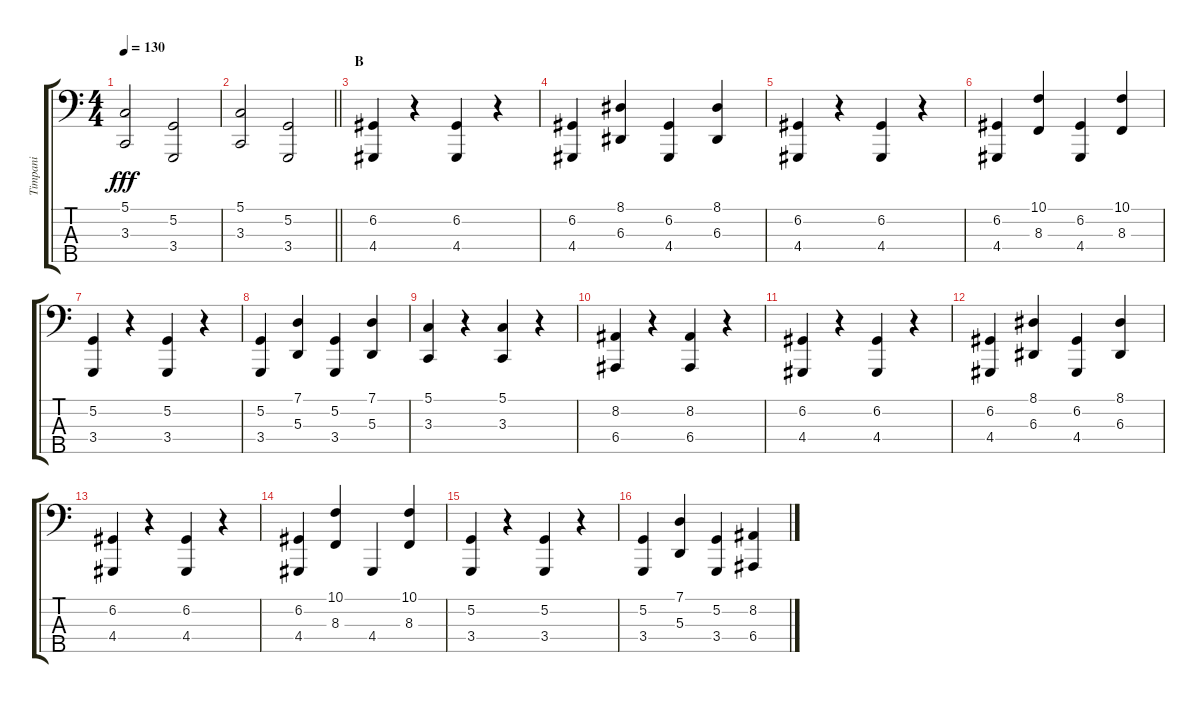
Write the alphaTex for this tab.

\track ("Timpani" "Timpani") {instrument timpani}
\staff {score tabs}
\tuning (G2 D2 A1 E1 B0) {hide}
\ts (4 4)
\tempo 130
\clef f4
\ks c
(5.1 3.3).2{dy fff} (5.2 3.4).2 |
\barLineRight lightlight
(5.1 3.3).2 (5.2 3.4).2 |
\section ("" "B")
(6.2 4.4).4 r.4 (6.2 4.4).4 r.4 |
(6.2 4.4).4 (8.1 6.3).4 (6.2 4.4).4 (8.1 6.3).4 |
(6.2 4.4).4 r.4 (6.2 4.4).4 r.4 |
(6.2 4.4).4 (10.1 8.3).4 (6.2 4.4).4 (10.1 8.3).4 |
(5.2 3.4).4 r.4 (5.2 3.4).4 r.4 |
(5.2 3.4).4 (7.1 5.3).4 (5.2 3.4).4 (7.1 5.3).4 |
(5.1 3.3).4 r.4 (5.1 3.3).4 r.4 |
(8.2 6.4).4 r.4 (8.2 6.4).4 r.4 |
(6.2 4.4).4 r.4 (6.2 4.4).4 r.4 |
(6.2 4.4).4 (8.1 6.3).4 (6.2 4.4).4 (8.1 6.3).4 |
(6.2 4.4).4 r.4 (6.2 4.4).4 r.4 |
(6.2 4.4).4 (10.1 8.3).4 4.4.4 (10.1 8.3).4 |
(5.2 3.4).4 r.4 (5.2 3.4).4 r.4 |
(5.2 3.4).4 (7.1 5.3).4 (5.2 3.4).4 (8.2 6.4).4
